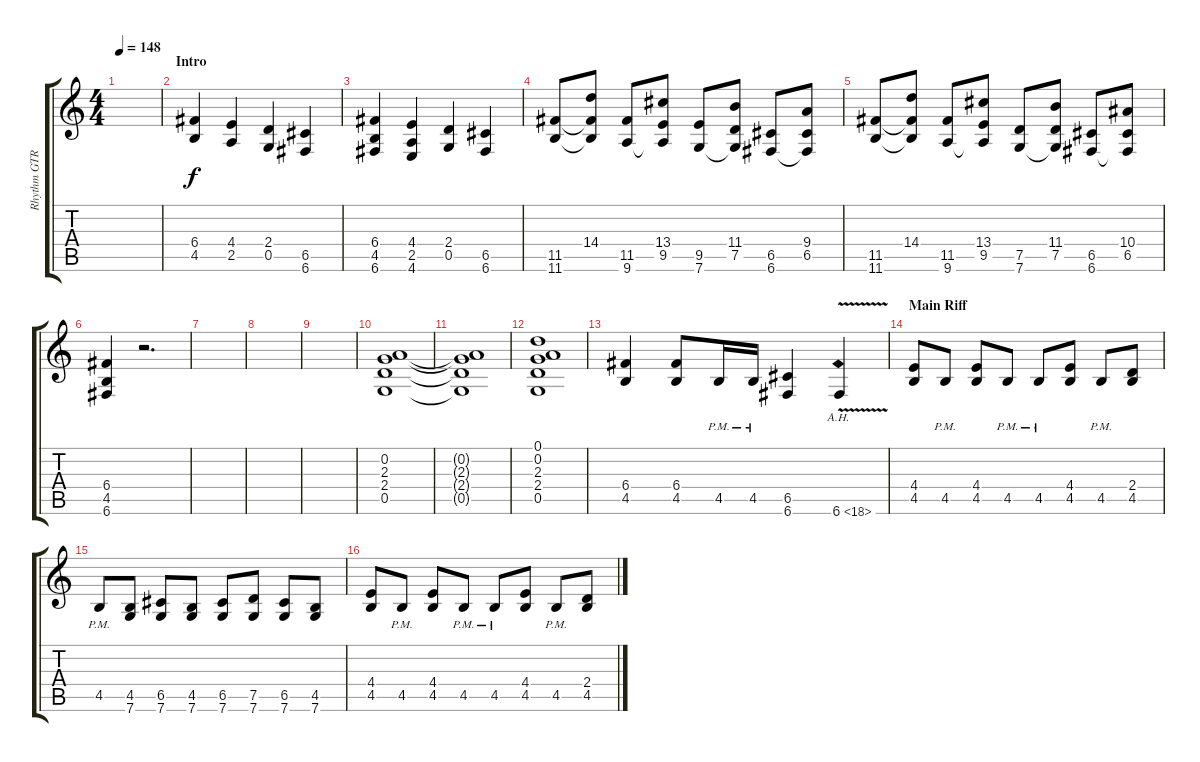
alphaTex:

\track ("Rhythm GTR 2" "Rhythm GTR") {instrument distortionguitar}
\staff {score tabs}
\tuning (D4 A3 F3 C3 G2 C2) {hide}
\ts (4 4)
\tempo 148
\clef g2
\ks c
|
\section ("" "Intro")
(6.4 4.5).4 (4.4 2.5).4 (2.4 0.5).4 (6.5 6.6).4 |
(6.4 4.5 6.6).4 (4.4 2.5 4.6).4 (2.4 0.5).4 (6.5 6.6).4 |
(11.5 11.6).8 (14.4 11.5{t} 11.6{t}).8 (11.5 9.6).8 (13.4 9.5 9.6{t}).8 (9.5 7.6).8 (11.4 7.5 7.6{t}).8 (6.5 6.6).8 (9.4 6.5 6.6{t}).8 |
(11.5 11.6).8 (14.4 11.5{t} 11.6{t}).8 (11.5 9.6).8 (13.4 9.5 9.6{t}).8 (7.5 7.6).8 (11.4 7.5 7.6{t}).8 (6.5 6.6).8 (10.4 6.5 6.6{t}).8 |
(6.4 4.5 6.6).4 r.2{d} |
|
|
|
(0.2 2.3 2.4 0.5).1 |
(0.2{t} 2.3{t} 2.4{t} 0.5{t}).1 |
(0.1 0.2 2.3 2.4 0.5).1 |
(6.4 4.5).4 (6.4 4.5).8 4.5{pm}.16 4.5{pm}.16 (6.5 6.6).4 6.6{ah 12 v}.4 |
\section ("" "Main Riff")
(4.4 4.5).8 4.5{pm}.8 (4.4 4.5).8 4.5{pm}.8 4.5{pm}.8 (4.4 4.5).8 4.5{pm}.8 (2.4 4.5).8 |
4.5{pm}.8 (4.5 7.6).8 (6.5 7.6).8 (4.5 7.6).8 (6.5 7.6).8 (7.5 7.6).8 (6.5 7.6).8 (4.5 7.6).8 |
(4.4 4.5).8 4.5{pm}.8 (4.4 4.5).8 4.5{pm}.8 4.5{pm}.8 (4.4 4.5).8 4.5{pm}.8 (2.4 4.5).8
